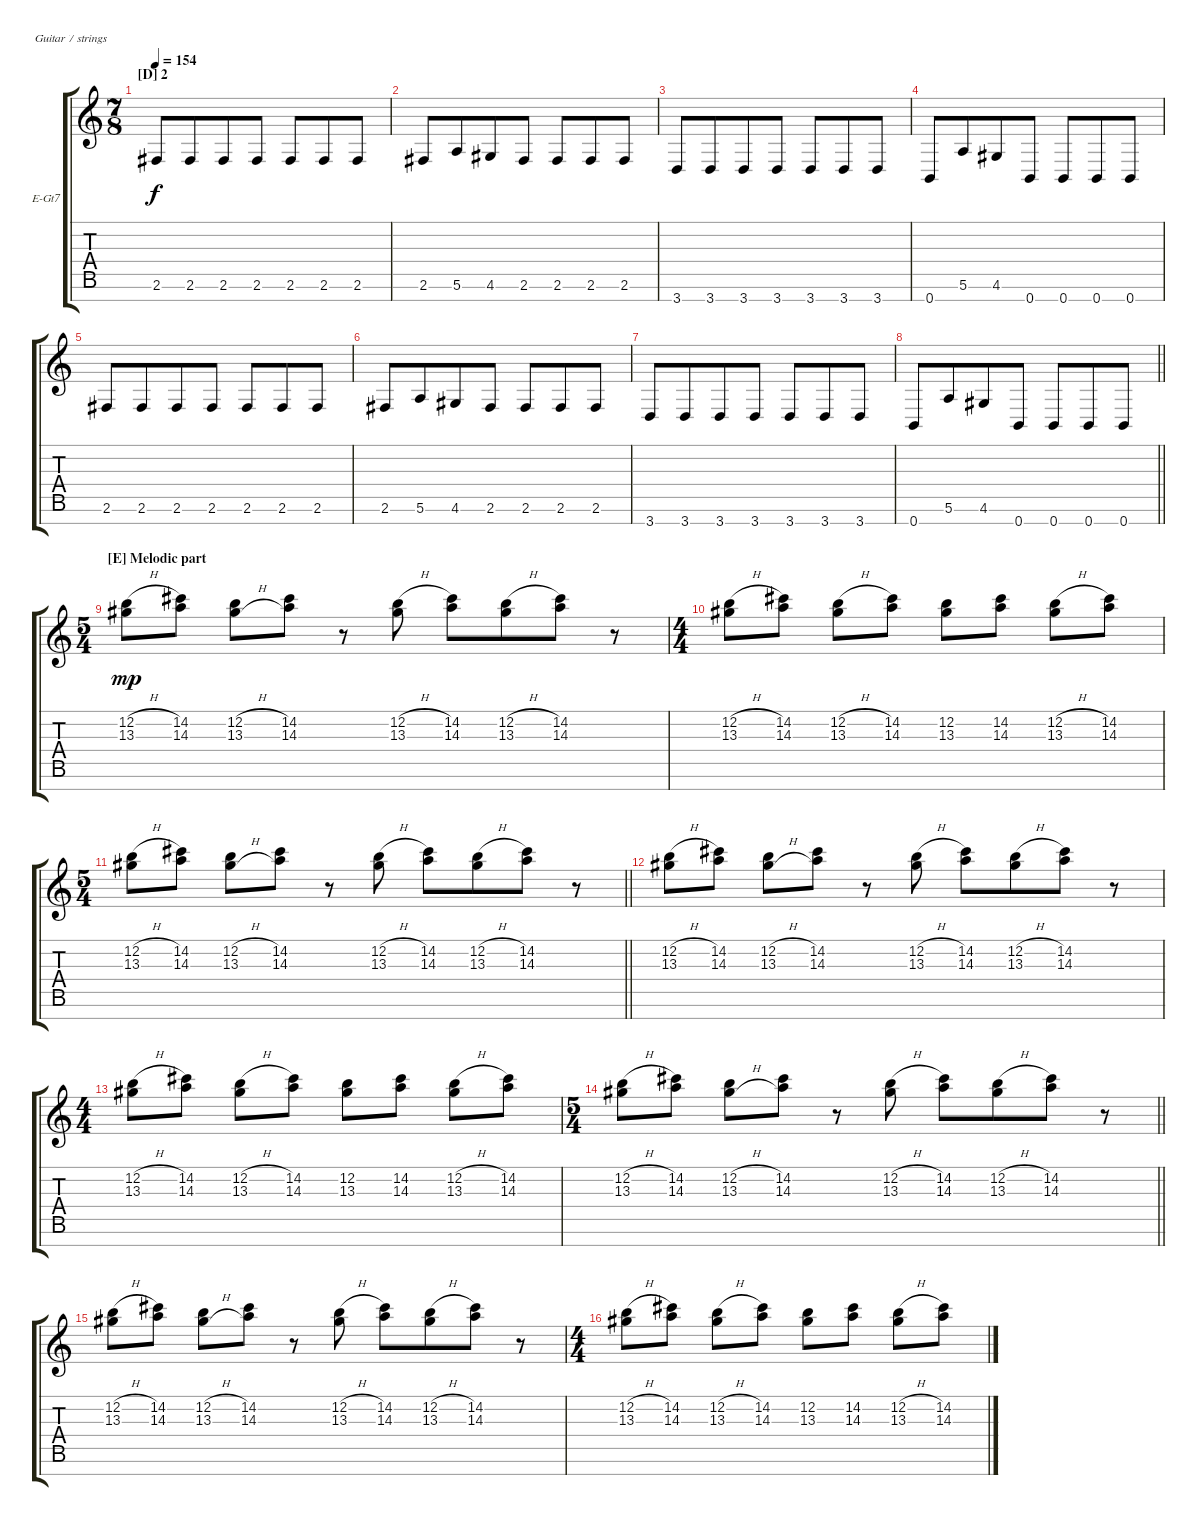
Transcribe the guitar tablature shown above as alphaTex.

\bracketExtendMode groupsimilarinstruments
\firstSystemTrackNameOrientation horizontal
\otherSystemsTrackNameOrientation horizontal
\track ("Javier Reyes - Rhythm" "E-Gt7") {instrument distortionguitar}
\staff {score tabs}
\tuning (E4 B3 G3 D3 A2 E2 B1)
\ts (7 8)
\section ("D" "2")
\tempo 154
\clef g2
\ks c
2.6.8{dy f} 2.6.8 2.6.8 2.6.8 2.6.8 2.6.8 2.6.8 |
2.6.8 5.6.8 4.6.8 2.6.8 2.6.8 2.6.8 2.6.8 |
3.7.8 3.7.8 3.7.8 3.7.8 3.7.8 3.7.8 3.7.8 |
0.7.8 5.6.8 4.6.8 0.7.8 0.7.8 0.7.8 0.7.8 |
2.6.8 2.6.8 2.6.8 2.6.8 2.6.8 2.6.8 2.6.8 |
2.6.8 5.6.8 4.6.8 2.6.8 2.6.8 2.6.8 2.6.8 |
3.7.8 3.7.8 3.7.8 3.7.8 3.7.8 3.7.8 3.7.8 |
\barLineRight lightlight
0.7.8 5.6.8 4.6.8 0.7.8 0.7.8 0.7.8 0.7.8 |
\ts (5 4)
\beaming (8 2 2 2 4)
\section ("E" "Melodic part")
(12.2{h} 13.3).8{dy mp} (14.2 14.3).8 (12.2{h} 13.3{h}).8 (14.2 14.3).8 r.8 (12.2{h} 13.3).8 (14.2 14.3).8 (12.2{h} 13.3).8 (14.2 14.3).8 r.8 |
\ts (4 4)
\beaming (8 2 2 2 2)
(12.2{h} 13.3).8 (14.2 14.3).8 (12.2{h} 13.3).8 (14.2 14.3).8 (12.2 13.3).8 (14.2 14.3).8 (12.2{h} 13.3).8 (14.2 14.3).8 |
\ts (5 4)
\beaming (8 2 2 2 4)
\barLineRight lightlight
(12.2{h} 13.3).8 (14.2 14.3).8 (12.2{h} 13.3{h}).8 (14.2 14.3).8 r.8 (12.2{h} 13.3).8 (14.2 14.3).8 (12.2{h} 13.3).8 (14.2 14.3).8 r.8 |
\section ("" "")
(12.2{h} 13.3).8 (14.2 14.3).8 (12.2{h} 13.3{h}).8 (14.2 14.3).8 r.8 (12.2{h} 13.3).8 (14.2 14.3).8 (12.2{h} 13.3).8 (14.2 14.3).8 r.8 |
\ts (4 4)
\beaming (8 2 2 2 2)
(12.2{h} 13.3).8 (14.2 14.3).8 (12.2{h} 13.3).8 (14.2 14.3).8 (12.2 13.3).8 (14.2 14.3).8 (12.2{h} 13.3).8 (14.2 14.3).8 |
\ts (5 4)
\beaming (8 2 2 2 4)
\barLineRight lightlight
(12.2{h} 13.3).8 (14.2 14.3).8 (12.2{h} 13.3{h}).8 (14.2 14.3).8 r.8 (12.2{h} 13.3).8 (14.2 14.3).8 (12.2{h} 13.3).8 (14.2 14.3).8 r.8 |
\section ("" "")
(12.2{h} 13.3).8 (14.2 14.3).8 (12.2{h} 13.3{h}).8 (14.2 14.3).8 r.8 (12.2{h} 13.3).8 (14.2 14.3).8 (12.2{h} 13.3).8 (14.2 14.3).8 r.8 |
\ts (4 4)
\beaming (8 2 2 2 2)
(12.2{h} 13.3).8 (14.2 14.3).8 (12.2{h} 13.3).8 (14.2 14.3).8 (12.2 13.3).8 (14.2 14.3).8 (12.2{h} 13.3).8 (14.2 14.3).8
